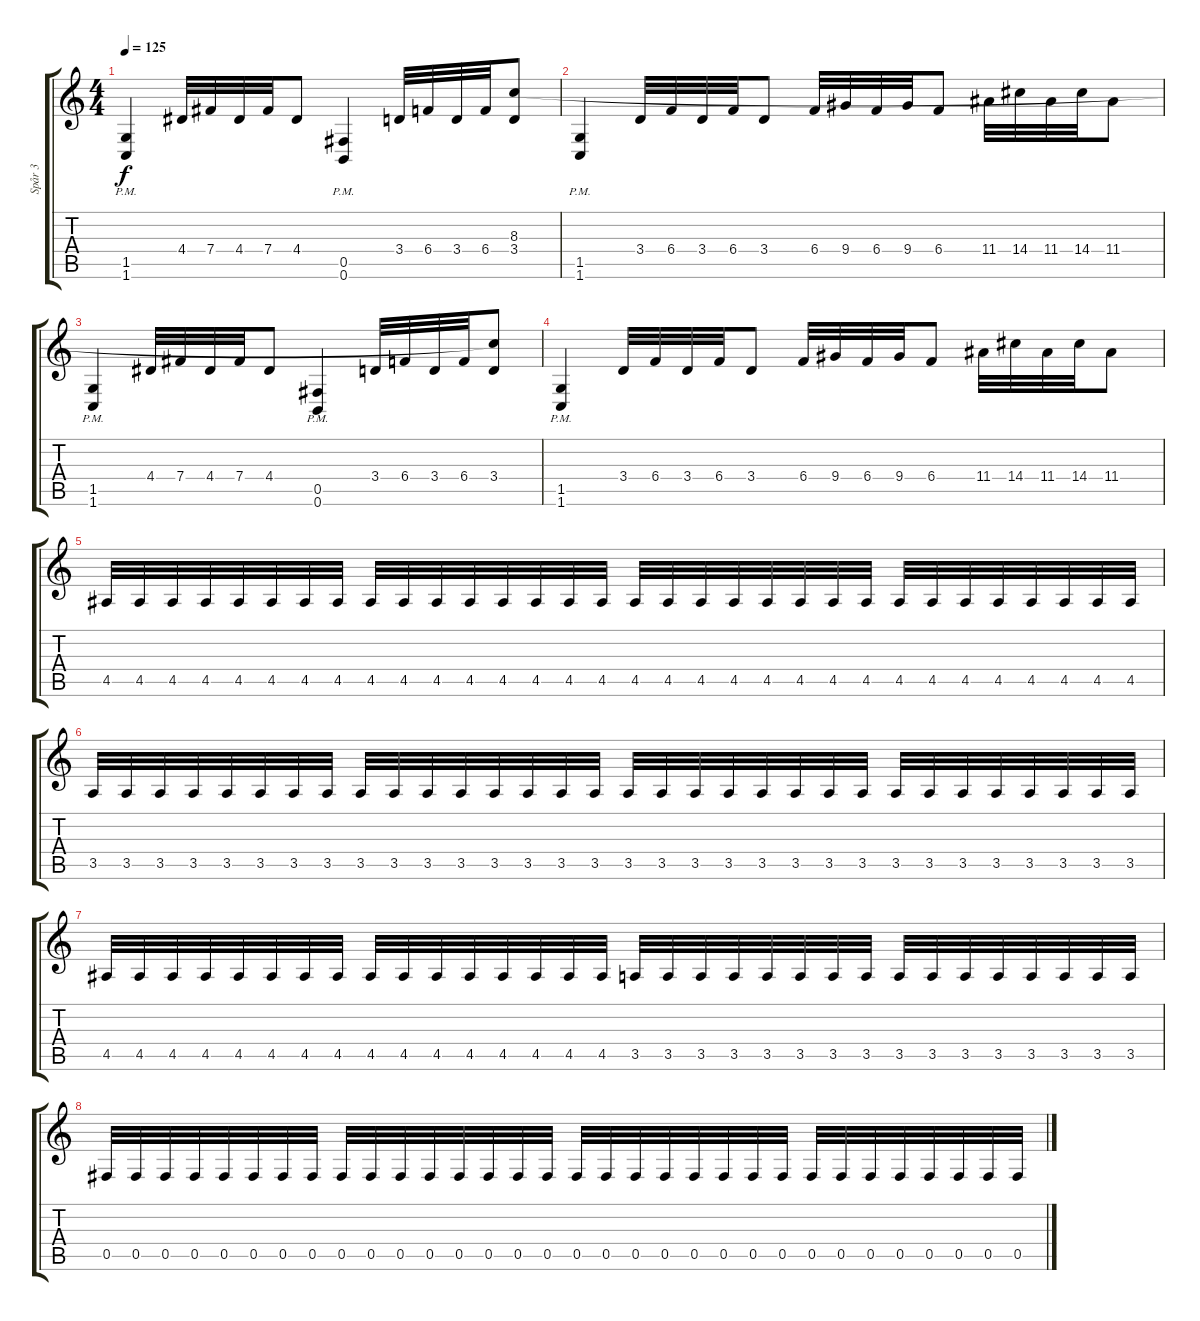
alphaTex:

\track ("Spår 3" "Spår 3") {instrument distortionguitar}
\staff {score tabs}
\tuning (Db4 Ab3 E3 B2 Gb2 B1) {hide}
\ts (4 4)
\tempo 125
\clef g2
\ks c
(1.5{pm} 1.6{pm}).4{dy f} 4.4.32 7.4.32 4.4.32 7.4.32 4.4.8 (0.5{pm} 0.6{pm}).4 3.4.32 6.4.32 3.4.32 6.4.32 (8.3{t} 3.4).8 |
(1.5{pm} 1.6{pm}).4 3.4.32 6.4.32 3.4.32 6.4.32 3.4.8 6.4.32 9.4.32 6.4.32 9.4.32 6.4.8 11.4.32 14.4.32 11.4.32 14.4.32 11.4.8 |
(1.5{pm} 1.6{pm}).4 4.4.32 7.4.32 4.4.32 7.4.32 4.4.8 (0.5{pm} 0.6{pm}).4 3.4.32 6.4.32 3.4.32 6.4.32 (8.3{t} 3.4).8 |
(1.5{pm} 1.6{pm}).4 3.4.32 6.4.32 3.4.32 6.4.32 3.4.8 6.4.32 9.4.32 6.4.32 9.4.32 6.4.8 11.4.32 14.4.32 11.4.32 14.4.32 11.4.8 |
4.5.32 4.5.32 4.5.32 4.5.32 4.5.32 4.5.32 4.5.32 4.5.32 4.5.32 4.5.32 4.5.32 4.5.32 4.5.32 4.5.32 4.5.32 4.5.32 4.5.32 4.5.32 4.5.32 4.5.32 4.5.32 4.5.32 4.5.32 4.5.32 4.5.32 4.5.32 4.5.32 4.5.32 4.5.32 4.5.32 4.5.32 4.5.32 |
3.5.32 3.5.32 3.5.32 3.5.32 3.5.32 3.5.32 3.5.32 3.5.32 3.5.32 3.5.32 3.5.32 3.5.32 3.5.32 3.5.32 3.5.32 3.5.32 3.5.32 3.5.32 3.5.32 3.5.32 3.5.32 3.5.32 3.5.32 3.5.32 3.5.32 3.5.32 3.5.32 3.5.32 3.5.32 3.5.32 3.5.32 3.5.32 |
4.5.32 4.5.32 4.5.32 4.5.32 4.5.32 4.5.32 4.5.32 4.5.32 4.5.32 4.5.32 4.5.32 4.5.32 4.5.32 4.5.32 4.5.32 4.5.32 3.5.32 3.5.32 3.5.32 3.5.32 3.5.32 3.5.32 3.5.32 3.5.32 3.5.32 3.5.32 3.5.32 3.5.32 3.5.32 3.5.32 3.5.32 3.5.32 |
0.5.32 0.5.32 0.5.32 0.5.32 0.5.32 0.5.32 0.5.32 0.5.32 0.5.32 0.5.32 0.5.32 0.5.32 0.5.32 0.5.32 0.5.32 0.5.32 0.5.32 0.5.32 0.5.32 0.5.32 0.5.32 0.5.32 0.5.32 0.5.32 0.5.32 0.5.32 0.5.32 0.5.32 0.5.32 0.5.32 0.5.32 0.5.32
